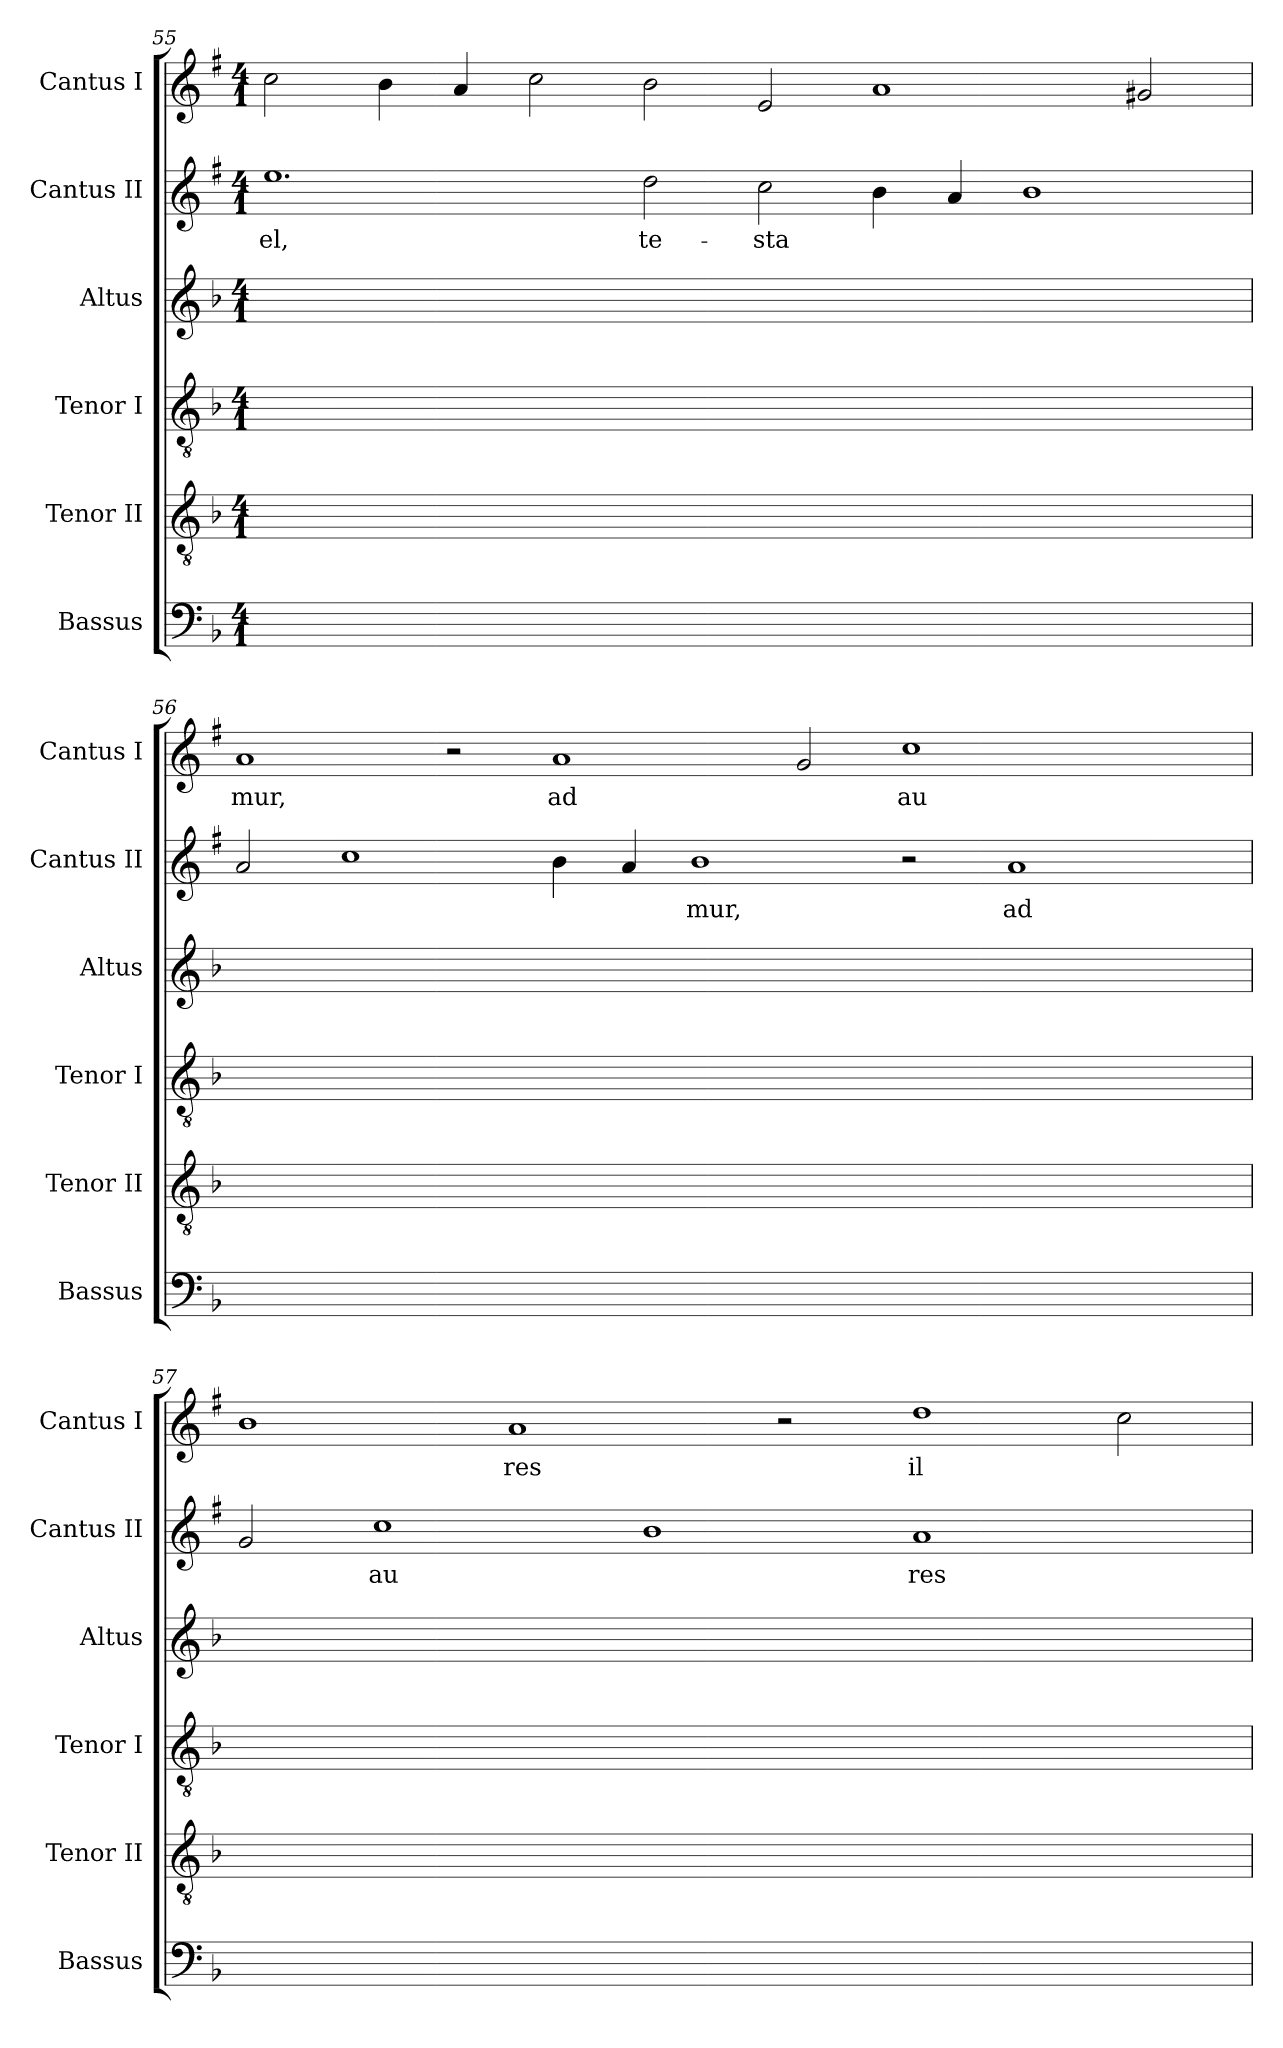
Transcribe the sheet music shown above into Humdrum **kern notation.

**kern	**kern	**kern	**kern	**kern	**text	**kern	**text
*part6	*part5	*part4	*part3	*part2	*part2	*part1	*part1
*staff6	*staff5	*staff4	*staff3	*staff2	*staff2	*staff1	*staff1
*I"Bassus	*I"Tenor II	*I"Tenor I	*I"Altus	*I"Cantus II	*	*I"Cantus I	*
*I'Bassus	*I'Tenor II	*I'Tenor I	*I'Altus	*I'Cantus II	*	*I'Cantus I	*
*clefF4	*clefGv2	*clefGv2	*clefG2	*clefG2	*	*clefG2	*
*	*	*	*	*ITrd1c2	*	*ITrd1c2	*
*k[b-]	*k[b-]	*k[b-]	*k[b-]	*k[b-]	*	*k[b-]	*
*F:	*F:	*F:	*F:	*F:	*	*F:	*
*M4/1	*M4/1	*M4/1	*M4/1	*M4/1	*	*M4/1	*
=55	=55	=55	=55	=55	=55	=55	=55
!	!	!	!	!	!LO:LY:b	!	!
*	*	*	*	*^	*	*	*
00ryy	00ryy	00ryy	00ryy	1.dd	1ryy	-el,	2b-	.
.	.	.	.	.	.	.	4a	.
.	.	.	.	.	.	.	4g	.
.	.	.	.	.	1ryy	.	2b-	.
!	!	!	!	!	!	!LO:LY:b	!	!
.	.	.	.	2cc	.	te-	2a	.
!	!	!	!	!	!	!LO:LY:b	!	!
.	.	.	.	2b-	1ryy	-sta	2d	.
.	.	.	.	4a	.	.	1g	.
.	.	.	.	4g	.	.	.	.
.	.	.	.	1a	1ryy	.	.	.
.	.	.	.	.	.	.	2f#	.
=56	=56	=56	=56	=56	=56	=56	=56	=56
!	!	!	!	!	!	!	!	!LO:LY:b
00ryy	00ryy	00ryy	00ryy	2g	1ryy	.	1g	mur,
.	.	.	.	1b-	.	.	.	.
.	.	.	.	.	1ryy	.	2r	.
!	!	!	!	!	!	!	!	!LO:LY:b
.	.	.	.	4a	.	.	1g	ad
.	.	.	.	4g	.	.	.	.
!	!	!	!	!	!	!LO:LY:b	!	!
.	.	.	.	1a	1ryy	mur,	.	.
.	.	.	.	.	.	.	2f	.
!	!	!	!	!	!	!	!	!LO:LY:b
.	.	.	.	2r	2ryy	.	1b-	au
!	!	!	!	!	!	!LO:LY:b	!	!
.	.	.	.	1g	4ryy	ad	.	.
.	.	.	.	.	4ryy	.	.	.
2ryy	2ryy	2ryy	2ryy	.	2ryy	.	2ryy	.
=57	=57	=57	=57	=57	=57	=57	=57	=57
00ryy	00ryy	00ryy	00ryy	2f	2ryy	.	1a	.
!	!	!	!	!	!	!LO:LY:b	!	!
.	.	.	.	1b-	2%7ryy	au	.	.
!	!	!	!	!	!	!	!	!LO:LY:b
.	.	.	.	.	.	.	1g	res
.	.	.	.	1a	.	.	.	.
.	.	.	.	.	.	.	2r	.
!	!	!	!	!	!	!LO:LY:b	!	!LO:LY:b
.	.	.	.	1g	.	res	1cc	il
.	.	.	.	2ryy	.	.	2b-	.
*	*	*	*	*v	*v	*	*	*
=	=	=	=	=	=	=	=
*-	*-	*-	*-	*-	*-	*-	*-
